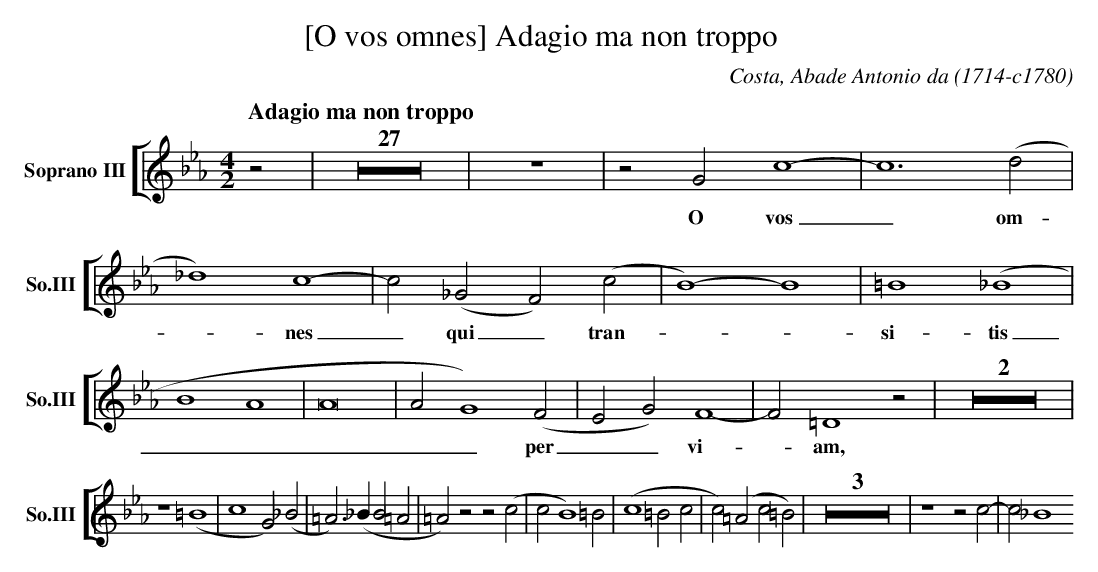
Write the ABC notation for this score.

X:1
T:[O vos omnes] Adagio ma non troppo
C:Costa, Abade Antonio da (1714-c1780)
M:4/2
L:1/2
K:Eb
V: 7 clef=treble name="Soprano III" sname="So.III"
%%staves [ 7 ]
[Q:"Adagio ma non troppo"] z | Z27 | Z | z G c2- | c3 (d | _d2) c2- | c (_G F) (c |B2-) B2 | =B2 (_B2 |B2 A2 | A4 | A G2) (F | E G) F2- | F =D2z | Z2 |
w:O vos_ om--nes_ qui_ tran---si-tis_____ per__  vi--am,
z2 (=B2 | c2 G) (_B | =A) > (_B B =A | =A) z z \
(c | c B2) =B | (c2 =B c | c) (=A c =B)| Z3 | \
z2 z c- | c _B2
